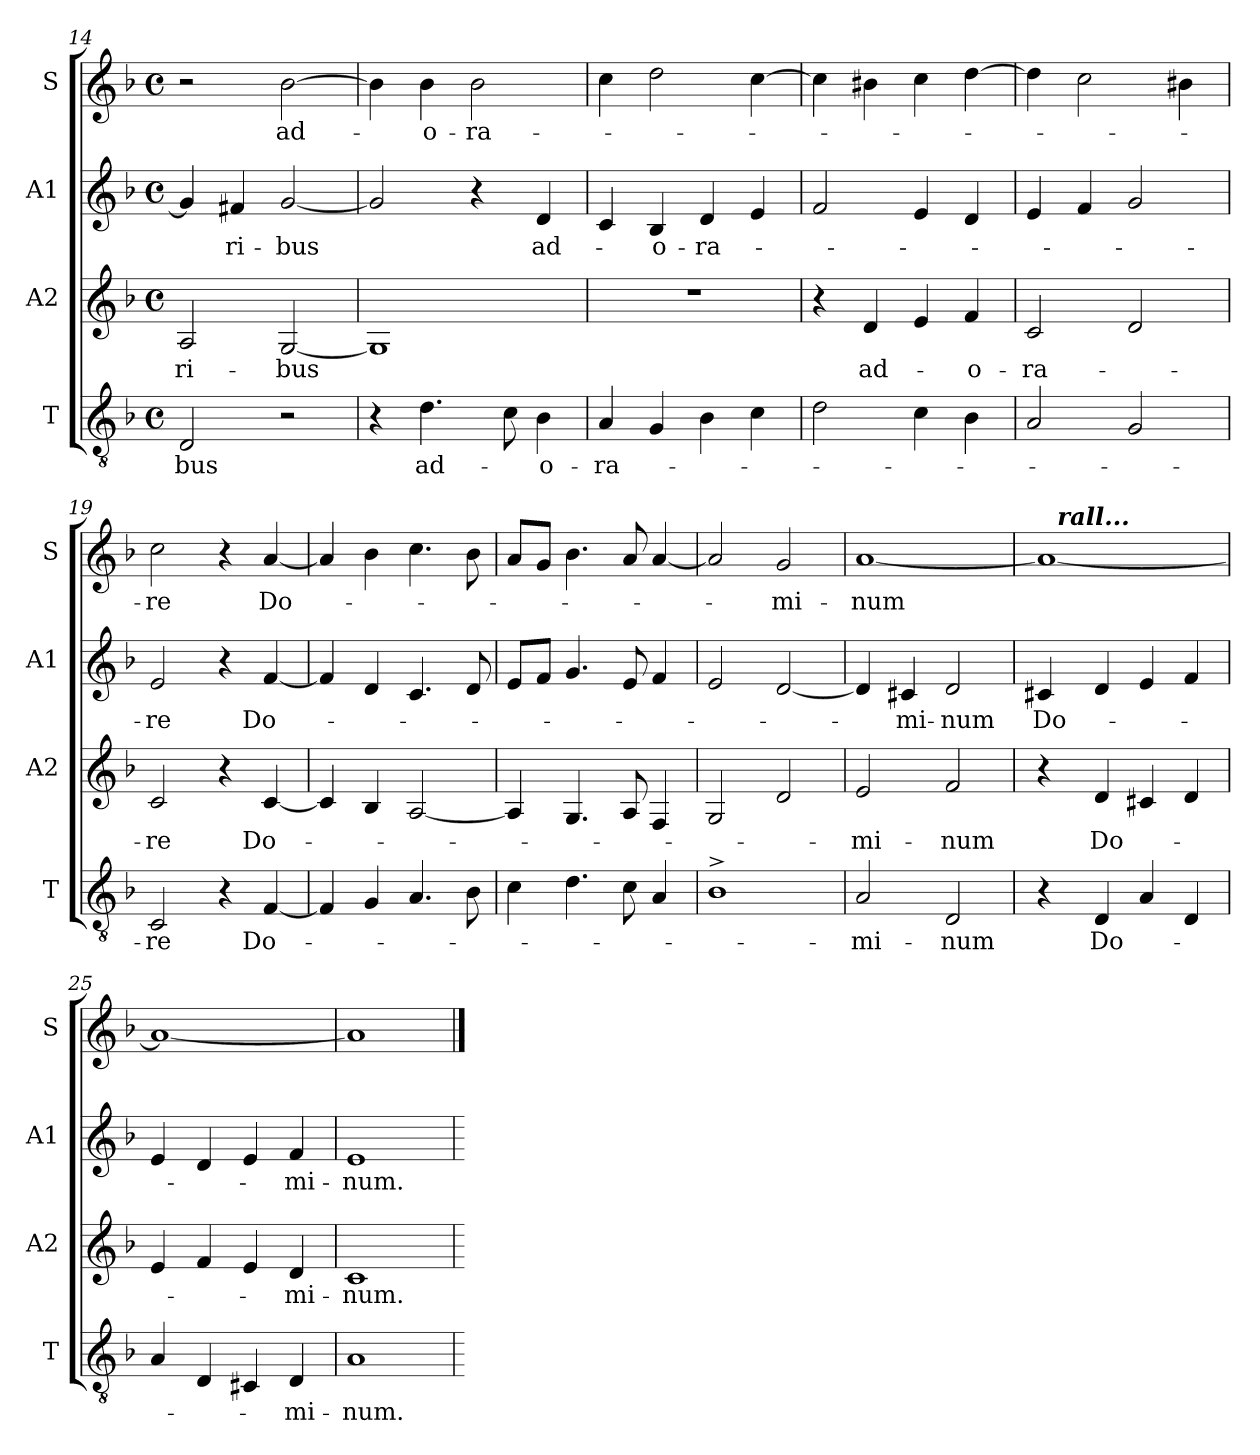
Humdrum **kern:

**kern	**text	**kern	**text	**kern	**text	**kern	**text
*part4	*part4	*part3	*part3	*part2	*part2	*part1	*part1
*staff4	*staff4	*staff3	*staff3	*staff2	*staff2	*staff1	*staff1
*I"T	*	*I"A2	*	*I"A1	*	*I"S	*
*I'T	*	*I'A2	*	*I'A1	*	*I'S	*
*clefGv2	*	*clefG2	*	*clefG2	*	*clefG2	*
*k[b-]	*	*k[b-]	*	*k[b-]	*	*k[b-]	*
*F:	*	*F:	*	*F:	*	*F:	*
*M4/4	*	*M4/4	*	*M4/4	*	*M4/4	*
*met(c)	*	*met(c)	*	*met(c)	*	*met(c)	*
=14	=14	=14	=14	=14	=14	=14	=14
!	!LO:LY:b:cj	!	!LO:LY:b:cj	!	!	!	!
2D/	-bus	2A/	-ri-	4g/]	.	2r	.
!	!	!	!	!	!LO:LY:b:cj	!	!
.	.	.	.	4f#/	-ri-	.	.
!	!	!	!LO:LY:b:cj	!	!LO:LY:b:cj	!	!LO:LY:b:cj
2r	.	[<2G/	-bus	[<2g/	-bus	[>2b-\	ad-
=15	=15	=15	=15	=15	=15	=15	=15
4r	.	1G]	.	2g/]	.	4b-\]	.
!	!LO:LY:b:cj	!	!	!	!	!	!LO:LY:b:cj
4.d\	ad-	.	.	.	.	4b-\	-o-
!	!	!	!	!	!	!	!LO:LY:b:cj
.	.	.	.	4r	.	2b-\	-ra-
8c\	.	.	.	.	.	.	.
!	!LO:LY:b:cj	!	!	!	!LO:LY:b:cj	!	!
4B-\	-o-	.	.	4d/	ad-	.	.
=16	=16	=16	=16	=16	=16	=16	=16
!	!LO:LY:b:cj	!	!	!	!	!	!
4A/	-ra-	1r	.	4c/	.	4cc\	.
!	!	!	!	!	!LO:LY:b:cj	!	!
4G/	.	.	.	4B-/	-o-	2dd\	.
!	!	!	!	!	!LO:LY:b:cj	!	!
4B-\	.	.	.	4d/	-ra-	.	.
4c\	.	.	.	4e/	.	[>4cc\	.
=17	=17	=17	=17	=17	=17	=17	=17
2d\	.	4r	.	2f/	.	4cc\]	.
!	!	!	!LO:LY:b:cj	!	!	!	!
.	.	4d/	ad-	.	.	4b#\	.
4c\	.	4e/	.	4e/	.	4cc\	.
!	!	!	!LO:LY:b:cj	!	!	!	!
4B-\	.	4f/	-o-	4d/	.	[<4dd\	.
!!LO:LB:g=z
=18	=18	=18	=18	=18	=18	=18	=18
!	!	!	!LO:LY:b:cj	!	!	!	!
2A/	.	2c/	-ra-	4e/	.	4dd\]	.
.	.	.	.	4f/	.	2cc\	.
2G/	.	2d/	.	2g/	.	.	.
.	.	.	.	.	.	4b#\	.
=19	=19	=19	=19	=19	=19	=19	=19
!	!LO:LY:b:cj	!	!LO:LY:b:cj	!	!LO:LY:b:cj	!	!LO:LY:b:cj
2C/	-re	2c/	-re	2e/	-re	2cc\	-re
4r	.	4r	.	4r	.	4r	.
!	!LO:LY:b:cj	!	!LO:LY:b:cj	!	!LO:LY:b:cj	!	!LO:LY:b:cj
[<4F/	Do-	[<4c/	Do-	[<4f/	Do-	[<4a/	Do-
=20	=20	=20	=20	=20	=20	=20	=20
4F/]	.	4c/]	.	4f/]	.	4a/]	.
4G/	.	4B-/	.	4d/	.	4b-\	.
4.A/	.	[<2A/	.	4.c/	.	4.cc\	.
8B-\	.	.	.	8d/	.	8b-\	.
=21	=21	=21	=21	=21	=21	=21	=21
4c\	.	4A/]	.	8e/L	.	8a/L	.
.	.	.	.	8f/J	.	8g/J	.
4.d\	.	4.G/	.	4.g/	.	4.b-\	.
8c\	.	8A/	.	8e/	.	8a/	.
4A/	.	4F/	.	4f/	.	[<4a/	.
=22	=22	=22	=22	=22	=22	=22	=22
1B-^>	.	2G/	.	2e/	.	2a/]	.
!	!	!	!	!	!	!	!LO:LY:b:cj
.	.	2d/	.	[<2d/	.	2g/	-mi-
=23	=23	=23	=23	=23	=23	=23	=23
!	!LO:LY:b:cj	!	!LO:LY:b:cj	!	!	!	!LO:LY:b
2A/	-mi-	2e/	-mi-	4d/]	.	[<1a	-num
!	!	!	!	!	!LO:LY:b:cj	!	!
.	.	.	.	4c#/	-mi-	.	.
!	!LO:LY:b:cj	!	!LO:LY:b:cj	!	!LO:LY:b:cj	!	!
2D/	-num	2f/	-num	2d/	-num	.	.
=24	=24	=24	=24	=24	=24	=24	=24
!	!	!	!	!	!LO:LY:b:cj	!	!
*	*	*	*	*	*	*^	*
4r	.	4r	.	4c#/	Do-	1a_<	16ryy	.
!	!	!	!	!	!	!	!LO:TX:a:Bi:t=rall...	!
.	.	.	.	.	.	.	2...ryy	.
!	!LO:LY:b:cj	!	!LO:LY:b:cj	!	!	!	!	!
4D/	Do-	4d/	Do-	4d/	.	.	.	.
4A/	.	4c#/	.	4e/	.	.	.	.
4D/	.	4d/	.	4f/	.	.	.	.
*	*	*	*	*	*	*v	*v	*
=25	=25	=25	=25	=25	=25	=25	=25
4A/	.	4e/	.	4e/	.	1a_<	.
4D/	.	4f/	.	4d/	.	.	.
4C#/	.	4e/	.	4e/	.	.	.
!	!LO:LY:b:cj	!	!LO:LY:b:cj	!	!LO:LY:b:cj	!	!
4D/	-mi-	4d/	-mi-	4f/	-mi-	.	.
=26	=26	=26	=26	=26	=26	=26	=26
!	!LO:LY:b:cj	!	!LO:LY:b:cj	!	!LO:LY:b:cj	!	!LO:LY:b
1A	-num.	1c	-num.	1e	-num.	1a]	.
=	==	=	==	=	==	==	==
*-	*-	*-	*-	*-	*-	*-	*-
